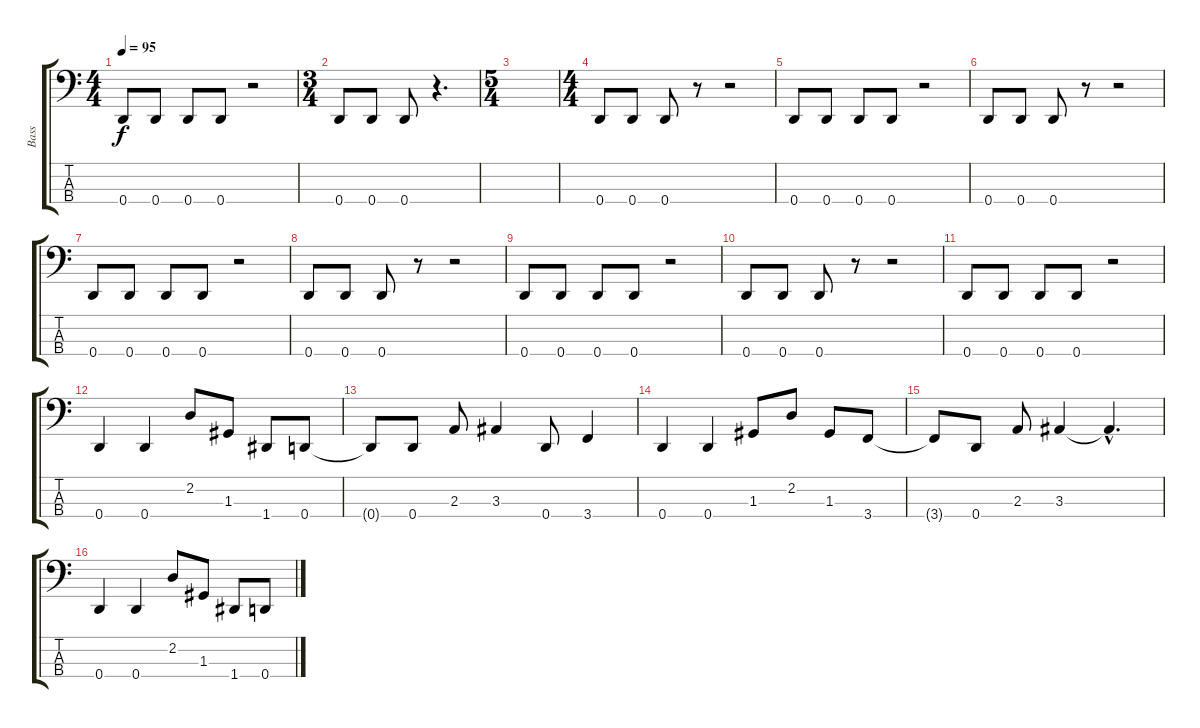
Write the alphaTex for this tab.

\track ("Bass" "Bass") {instrument electricbassfinger}
\staff {score tabs}
\tuning (F2 C2 G1 D1) {hide}
\ts (4 4)
\tempo 95
\clef f4
\ks c
0.4.8{dy f} 0.4.8 0.4.8 0.4.8 r.2 |
\ts (3 4)
0.4.8 0.4.8 0.4.8 r.4{d} |
\ts (5 4)
|
\ts (4 4)
0.4.8 0.4.8 0.4.8 r.8 r.2 |
0.4.8 0.4.8 0.4.8 0.4.8 r.2 |
0.4.8 0.4.8 0.4.8 r.8 r.2 |
0.4.8 0.4.8 0.4.8 0.4.8 r.2 |
0.4.8 0.4.8 0.4.8 r.8 r.2 |
0.4.8 0.4.8 0.4.8 0.4.8 r.2 |
0.4.8 0.4.8 0.4.8 r.8 r.2 |
0.4.8 0.4.8 0.4.8 0.4.8 r.2 |
0.4.4 0.4.4 2.2.8 1.3.8 1.4.8 0.4.8 |
0.4{t}.8 0.4.8 2.3.8 3.3.4 0.4.8 3.4.4 |
0.4.4 0.4.4 1.3.8 2.2.8 1.3.8 3.4.8 |
3.4{t}.8 0.4.8 2.3.8 3.3.4 3.3{hac t}.4{d} |
0.4.4 0.4.4 2.2.8 1.3.8 1.4.8 0.4.8
